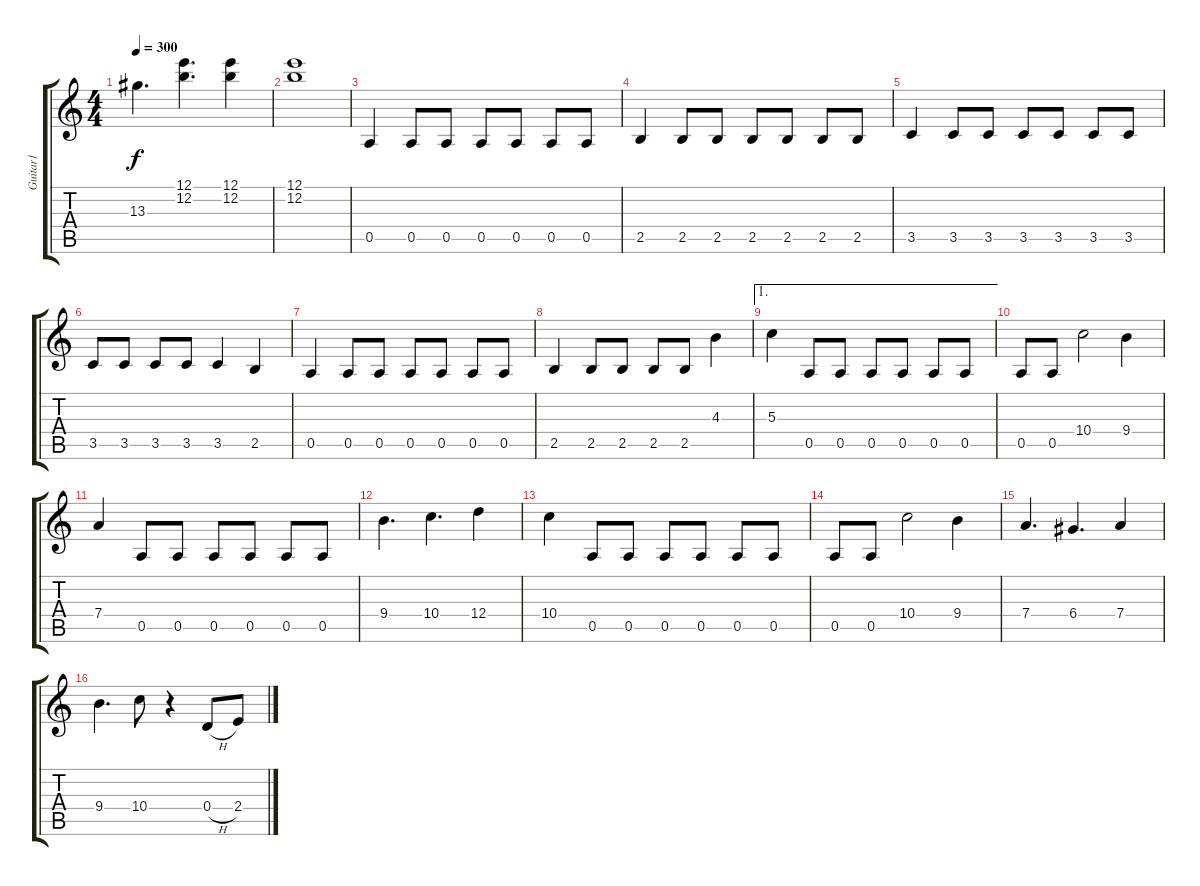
\track ("Guitar1" "Guitar1") {instrument overdrivenguitar}
\staff {score tabs}
\tuning (E4 B3 G3 D3 A2 E2) {hide}
\ts (4 4)
\tempo 300
\clef g2
\ks c
13.3.4{d dy f} (12.1 12.2).4{d} (12.1 12.2).4 |
(12.1 12.2).1 |
0.5.4 0.5.8 0.5.8 0.5.8 0.5.8 0.5.8 0.5.8 |
2.5.4 2.5.8 2.5.8 2.5.8 2.5.8 2.5.8 2.5.8 |
3.5.4 3.5.8 3.5.8 3.5.8 3.5.8 3.5.8 3.5.8 |
3.5.8 3.5.8 3.5.8 3.5.8 3.5.4 2.5.4 |
0.5.4 0.5.8 0.5.8 0.5.8 0.5.8 0.5.8 0.5.8 |
2.5.4 2.5.8 2.5.8 2.5.8 2.5.8 4.3.4 |
\ae 1
5.3.4 0.5.8 0.5.8 0.5.8 0.5.8 0.5.8 0.5.8 |
0.5.8 0.5.8 10.4.2 9.4.4 |
7.4.4 0.5.8 0.5.8 0.5.8 0.5.8 0.5.8 0.5.8 |
9.4.4{d} 10.4.4{d} 12.4.4 |
10.4.4 0.5.8 0.5.8 0.5.8 0.5.8 0.5.8 0.5.8 |
0.5.8 0.5.8 10.4.2 9.4.4 |
7.4.4{d} 6.4.4{d} 7.4.4 |
9.4.4{d} 10.4.8 r.4 0.4{h}.8 2.4.8
